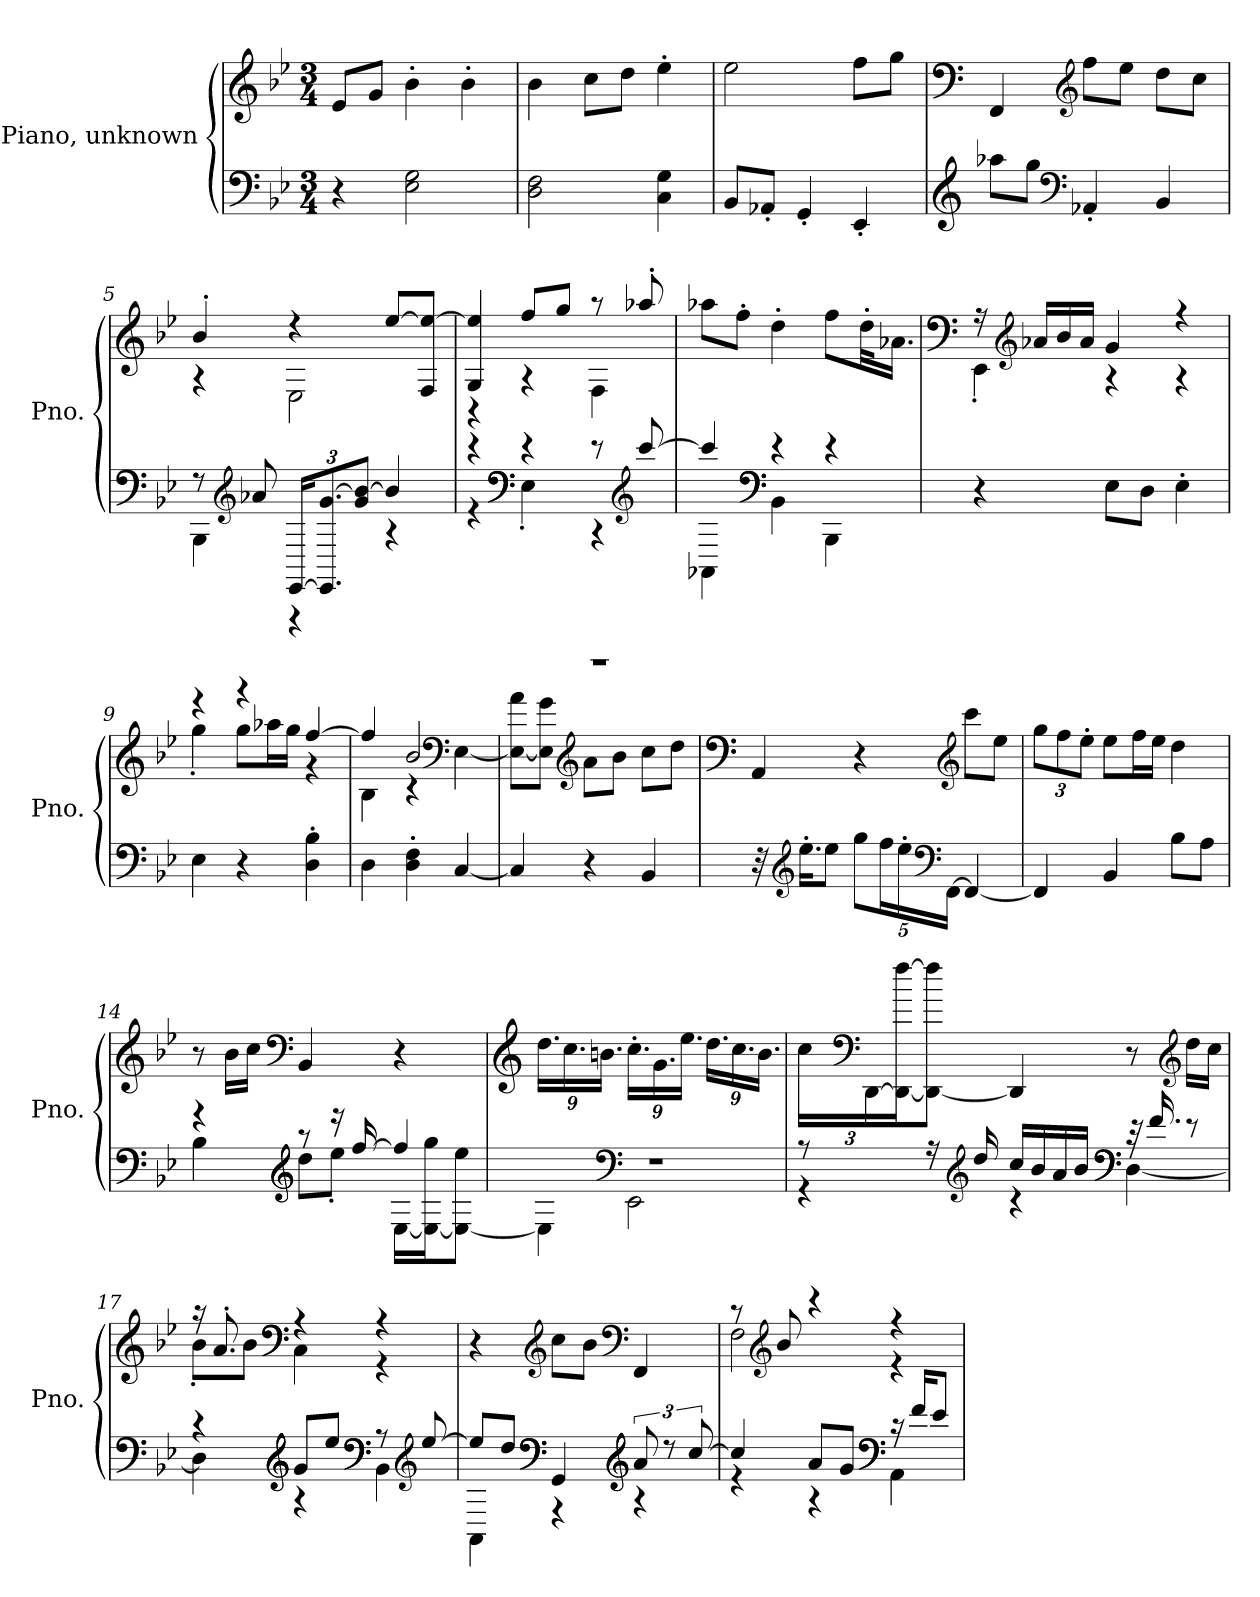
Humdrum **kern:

**kern	**kern
*part1	*part1
*staff2	*staff1
*I"Piano, unknown	*
*I'Pno.	*
*clefF4	*clefG2
*k[b-e-]	*k[b-e-]
*M3/4	*M3/4
*MM130	*MM130
=1	=1
4r	8e-/L
.	8g/J
2E-\ 2G\	4b-'\
.	4b-'\
=2	=2
2D\ 2F\	4b-\
.	8cc\L
.	8dd\J
4C\ 4G\	4ee-'\
=3	=3
8BB-/L	2ee-\
8AA-X'/J	.
4GG'/	.
4EE-'/	8ff\L
.	8gg\J
=4	=4
*clefG2	*clefF4
8aa-X\L	4FF/
8gg\J	.
*clefF4	*clefG2
4AA-X'/	8ff\L
.	8ee-\J
4BB-/	8dd\L
.	8cc\J
=5	=5
*^	*^
8r	4BBB-\	4b-'/	4r
*clefG2	*	*	*
8a-X/	.	.	.
*Xbrackettup	*	*	*
[24EE-/KL	4r	4r	2E-\
12.EE-/] [12.g/	.	.	.
12g/] [12b-/J	.	.	.
4b-/]	4r	[8ee-/L	.
.	.	8F/ 8ee-/_J	.
!!LO:LB:g=z	!!
=6	=6	=6	=6
4r	4r	4G/ 4ee-/]	4r
*clefF4	*	*	*
4r	4E-'\	8ff/L	4r
.	.	8gg/J	.
8r	4r	8r	4F\
*clefG2	*	*	*
[8ccc/	.	8aa-X'/	.
*	*	*v	*v
=7	=7	=7
4ccc/]	4AA-X\	8aa-X\L
.	.	8ff'\J
*clefF4	*	*
4r	4BB-\	4dd'\
4r	4BBB-\	8ff\L
.	.	32dd'\KL
.	.	16.a-X\JJ
*v	*v	*
=8	=8
*	*clefF4
*	*^
4r	16r	4EE-'\
*	*clefG2	*
.	16a-X/LL	.
.	16b-/	.
.	16a-/JJ	.
8E-\L	4g/	4r
8D\J	.	.
4E-'\	4r	4r
=9	=9	=9
4E-\	4r	4gg'\
4r	4r	8gg\L
.	.	16aa-X\L
.	.	16gg\JJ
4D\' 4B-\'	[4ff/	4r
=10	=10	=10
4D\	4ff/]	4B-\
4D\' 4F\'	2b-/	4r
*	*clefF4	*
[4C/	.	[4E-\
!!LO:LB:g=z	!!
=11	=11	=11
4C/]	2.r	8E-\_ 8a\L
.	.	8E-\] 8g\J
*	*clefG2	*
4r	.	8a\L
.	.	8b-\J
4BB-/	.	8cc\L
.	.	8dd\J
*	*v	*v
=12	=12
*	*clefF4
32r	4AA/
*clefG2	*
16.ee-'\KL	.
8ee-\J	.
10gg\L	4r
20ff\L	.
20ee-'\	.
*clefF4	*
[20FF\JJ	.
*	*clefG2
4FF/_	8ccc\L
.	8ee-\J
=13	=13
*	*Xbrackettup
4FF/]	12gg\L
.	12ff\
.	12ee-'\J
4BB-/	8ee-\L
.	16ff\L
.	16ee-\JJ
8B-\L	4dd\
8A\J	.
!!LO:LB:g=z
=14	=14
*^	*
4r	4B-\	8r
.	.	16b-\LL
.	.	16cc\JJ
*clefG2	*	*clefF4
8r	8dd\L	4BB-/
16r	8ee-'\J	.
[16ff/	.	.
4ff/]	[16E-\LL	4r
.	16E-\_ 16gg\J	.
.	8E-\_ 8ee-\J	.
=15	=15	=15
*	*	*clefG2
2.r	4E-\]	18.dd\LL
.	.	18.cc\
.	.	18.bn\JJ
*clefF4	*	*
.	2EE-\	18.cc'\LL
.	.	18.g\
.	.	18.ee-\JJ
.	.	18.dd\LL
.	.	18.cc\
.	.	18.b\JJ
!!LO:LB:g=z
=16	=16	=16
8r	4r	24cc\LL
*	*	*clefF4
.	.	[24DD\
.	.	24DD\_ [24ff\J
16r	.	8DD\_ 8ff\]J
*clefG2	*	*
16dd/	.	.
16cc/LL	4r	4DD/]
16b-/	.	.
16a/	.	.
16b-/JJ	.	.
*clefF4	*	*
32r	[4D\	8r
16.f/	.	.
*	*	*clefG2
8r	.	16dd\LL
.	.	16cc\JJ
=17	=17	=17
*	*	*^
4r	4D\]	16r	8b-'\L
.	.	8.a'/	.
.	.	.	8b-\J
*clefG2	*	*clefF4	*
8g/L	4r	4r	4C\
8ee-/J	.	.	.
*clefF4	*	*	*
8r	4BB-\	4r	4r
*clefG2	*	*	*
[8ee-/	.	.	.
*	*	*v	*v
!!LO:LB:g=z
=18	=18	=18
8ee-/L]	4AA\	4r
8dd/J	.	.
*clefF4	*	*clefG2
4GG/	4r	8cc\L
.	.	8b-\J
*clefG2	*	*clefF4
*brackettup	*	*
12a/	4r	4FF/
12r	.	.
[12cc/	.	.
=19	=19	=19
*	*	*^
4cc/]	4r	8r	2F\
*	*	*clefG2	*
.	.	8b-/	.
8a/L	4r	4r	.
8g/J	.	.	.
*clefF4	*	*	*
16r	4AA\	4r	4r
16f/KL	.	.	.
8e-/J	.	.	.
*v	*v	*	*
*	*v	*v
=	=
*-	*-
